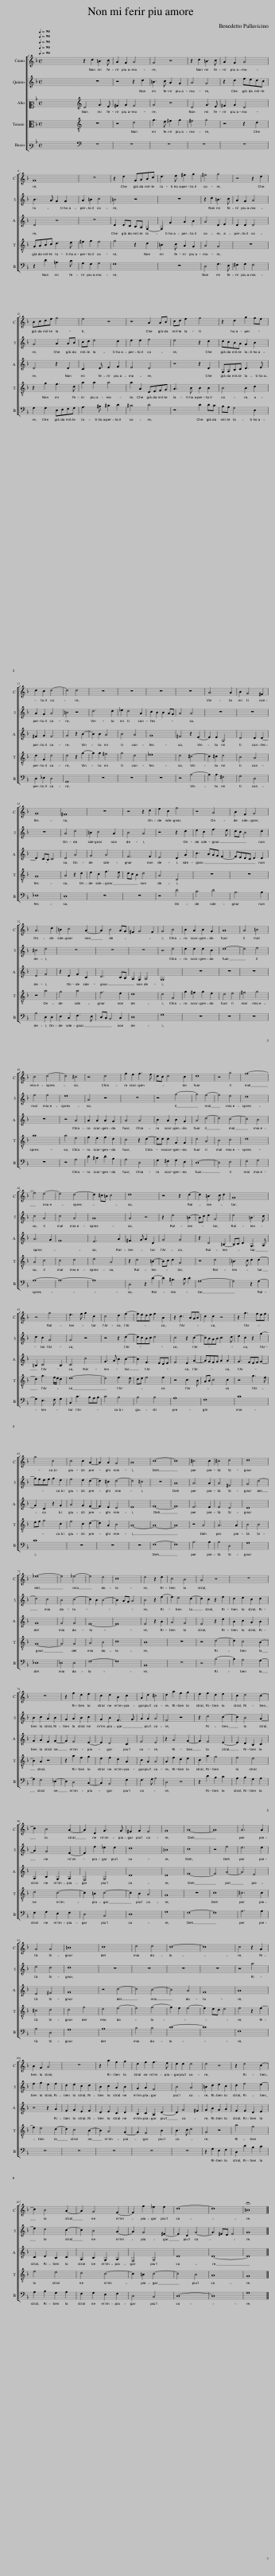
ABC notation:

X:1
%%score [ 1 2 3 4 5 ]
L:1/8
Q:1/4=90
M:4/4
I:linebreak $
K:F
V:1 treble
V:2 treble
V:3 alto2
V:4 alto
V:5 bass3
V:1
 x8 | x8 | z2 d2 =B3 c | A2 G2 A4 | G4 z4 | %5
 z2 d2 =B3 c | A2 G2 A4 |$ G8 | z8 | z2 d2 GABc | %10
 d3 e ^f2 g2 | ^f4 g4 | z4 z2 d2 |$ Bcde f4 | e4 z4 | %15
 z4 A2 AB | cd e2 f4 | z2 d2 g2 fe |$ d2 c2 d4- | d4 d4 | %20
 z8 | z8 | z8 | z8 | A6 A2 | %25
 B2 G4 ^F2 |$ G8 | ^F8 | z8 | z4 z2 d2 | %30
 e2 c2 f4 | z4 A4 | B2 F2 G4 |$ A6 d2 | =B2 c4 A2- | %35
 A2 B4 AG | ^F2 G4 F2 | G4 B4 | B2 A2 B2 G2 | A8 | %40
 A4 =B4 |$ c4 d4- | d4 ^c4 | z4 d4 | f2 e2 f3 e | %45
 dc d4 c2 | d8 | z4 g4 | f8- |$ f4 e4- | %50
 e4 d4- | d2 ^c=B c4 | d8 | z4 z2 d2- | d2 =B3 c d2 | %55
 G8 |$ z4 g4 | e3 f g2 c2 | c4 d2 f2- | fede f2 B2 | %60
 z2 c3 BAB | c2 c2 z4 | z2 g3 fef |$ g4 c4 | c4 c2 A2- | %65
 A2 A2 G4 | A8 | c8- | c8 | ^c6 c2 | %70
 ^c4 d4 | d8 |$ _e8- | e4 _e4- | e4 d4 | %75
 c8 | d4 z2 d2 | c4 B4 | A4 z4 | z8 |$ %80
 z8 | z2 f2 d2 e2 | c2 d2 B2 c2 | A2 d2 ^c4 | d2 a2 f2 g2 | %85
 e2 f2 d2 e2 | c2 d4 c2- |$ c2 B4 A2- | A2 D2 G3 G | ^F2 G2 F4 | %90
 G8 | A8- | A8 | A6 A2 |$ A4 A4 | %95
 =B8 | c8 | d4 d4 | c8- | c8 | %100
 c4 z2 A2 |$ B2 G2 A4 | z8 | z2 a2 f2 g2 | d2 f2 f3 e | %105
 d2 d2 d4 | d4 z4 | z2 d4 c2- |$ c2 B4 A2- | A2 G4 F2- | %110
 F2 f2 _e2 e2 | d8- | d8 | !fermata!=B8 |] %114
V:2
 x8 | x8 | z8 | z4 z2 d2 | =B3 c A2 G2 | %5
 A4 G4 | z2 d2 fedc |$ B3 A G2 G2 | A2 =B2 c4 | =B4 z4 | %10
 z8 | z2 d2 =B3 c | A2 G2 A4 |$ G4 A2 AB | cd e4 d2 | %15
 e2 e2 f4 | e4 z2 d2 | dcBA G2 B2 |$ A2 G2 A4 | =B4 z4 | %20
 d6 d2 | _e2 d4 A2 | c2 B2 B2 AG | A4 A4 | z8 | %25
 z8 |$ z8 | A4 d4 | =B2 c4 A2 | B4 A4 | %30
 z4 z2 d2 | e2 c2 f3 e | dc B4 d2 |$ ^c4 d4 | z8 | %35
 z8 | z8 | z4 d4 | d2 d2 d2 c2 | d8- | %40
 d4 e4 |$ f4 f4 | e8 | A4 z4 | z8 | %45
 z4 g4- | g4 f4- | f4 e4 | d8 |$ c4 A4 | %50
 c4 A4 | A8 | A4 z4 | z2 d4 =B2- | Bc d2 G4 | %55
 d4 =B3 c |$ d2 c2 G4 | G4 z4 | z4 z2 d2- | dcBc d4 | %60
 c4 z2 c2- | cBAB c3 d | e2 c2 z2 g2- |$ gfef g2 e2 | f4 e2 d2- | %65
 d2 ^c2 d4- | d4 ^c4 | z8 | A8 | A6 A2 | %70
 A4 ^F4 | G4 d4- |$ d4 c4 | B4 c4- | c2 B2 B4- | %75
 B2 AG A4 | B4 z2 f2- | f2 e4 d2- | d2 c2 z2 f2 | d2 e2 c2 d2 |$ %80
 B2 c2 A2 B2 | G2 A2 B2 c2 | G2 B2 F3 G | A2 A2 A4 | F4 z4 | %85
 z2 d4 c2- | c2 B4 A2- |$ A2 G4 F2- | F2 f2 _e2 e2 | d8 | %90
 =B8 | c8 | z4 f4 | e6 e2 |$ e4 d4 | %95
 d8 | z8 | z8 | z8 | z8 | %100
 z4 a4 |$ f2 g2 e2 f2 | d2 e2 c2 d2 | B2 c2 A2 B2 | G2 A2 F4 | %105
 B4 A4 | =B2 d2 e2 c2 | d2 f4 e2- |$ e2 d4 c2- | c2 B4 A2- | %110
 A2 G4 ^F2- | F2 D2 G4- | G2 ^FE F4 | G8 |] %114
V:3
 x8 | x8 | D4 G3 E | ^F2 G2 F4 | G4 z4 | %5
 D4 G3 E | ^F2 G2 D4 |$ D4 z4 | z8 | D2 DC B,A, G,2- | %10
 G,2 G2 A2 B2 | A4 D2 E2 | D2 D2 D4 |$ D4 z2 D2 | C3 D E2 F2 | %15
 E4 D4 | z4 z2 D2 | G,A,B,C D3 E |$ ^F2 G2 F4 | G4 z2 B2- | %20
 B2 B2 A4 | B4 A4 | G8 | ^F4 z2 E2- | E2 E2 A,4 | %25
 D4 D2 D2- |$ D2 CB, C4 | D4 A4 | G4 A4 | F6 F2 | %30
 E4 D2 A2 | c3 BAG F2- | FEDC D2 D2 |$ E4 F4 | z2 E2 F2 C2 | %35
 D6 CB, | A,2 G,2 A,4 | G,8 | z8 | z8 | %40
 z8 |$ z8 | z4 A4 | A2 A2 A2 G2 | A4 A4 | %45
 B2 A2 B2 G2 | A4 d4- | d4 c4- | c4 B4 |$ A6 G2 | %50
 F8 | E6 A2 | ^F3 G A2 D2 | G4 G4 | z2 D4 =B,2- | %55
 B,C D2 G,3 A, |$ =B,2 C4 B,2 | C4 c4 | G3 A B2 B2- | B2 F3 EDE | %60
 F4 E2 A2- | AGFG A2 A2 | G3 FEF G2- |$ G2 C2 z2 G2 | A4 G2 F2- | %65
 F2 E2 D4 | E8 | F8- | F8 | E6 E2 | %70
 E4 D4 | D8 |$ G8 | G4 G4 | F8- | %75
 F8 | F4 z2 B2 | A4 G4 | F4 z2 d2 | B2 c2 A2 B2 |$ %80
 G2 A2 F2 G2- | G2 F4 E2- | E2 D4 C2 | F4 E4 | z2 A4 G2- | %85
 G2 F4 E2- | E2 D2 B,2 C2 |$ A,2 B,2 G,2 A,2 | F,4 G,4 | D8 | %90
 D8 | F8- | F4 A4- | A4 E4 |$ E4 ^F4 | %95
 G8 | z4 c4- | c4 B4- | B4 A4 | G8 | %100
 A8 |$ z4 z2 A2 | F2 G2 E2 F2 | D2 E2 C2 D2 | B,2 C2 A,2 D2- | %105
 D2 G4 ^F2 | G2 B2 G2 A2 | F2 F2 D2 E2 |$ C2 D2 B,2 C2 | A,2 B,2 G,2 A,2 | %110
 F,4 G,4 | D8 | D8- | D8 |] %114
V:4
 x8 | x8 | z8 | z4 D4 | G3 E ^F2 G2 | %5
 ^F4 G4 | z4 z2 D2 |$ G,A,B,C D3 E | ^F2 G2 F4 | G4 z2 D2 | %10
 =B,3 C A,2 G,2 | A,4 G,4 | z8 |$ z2 G2 F3 D | A2 A2 A4 | %15
 A2 A,2 D,E,F,G, | A,3 B, B,2 B,2 | B,4 B,2 D2 |$ D2 G,2 D4 | D4 z2 G2- | %20
 G2 G2 ^F4 | G4 D4 | _E8 | D4 ^C4- | C2 ^C2 D4 | %25
 B,4 A,4 |$ G,8 | A,4 z2 D2 | E2 C2 F3 E | DC B,2 D4 | %30
 A,4 D,4 | z8 | z8 |$ z4 A4 | G4 A4 | %35
 F6 E2 | D8 | D4 G,4 | G2 ^F2 G2 E2 | D4 E4 | %40
 ^F4 G4 |$ A8 | A4 E4 | F2 E2 F2 D2 | C4 z2 D2- | %45
 DD D2 G,2 G,2 | D4 A,4 | B,4 C4 | D8 |$ A,4 C4 | %50
 C4 D4 | E4 A,4 | z2 D4 =B,2- | B,C D2 G,4 | z4 D4 | %55
 =B,3 C D2 D2- |$ D2 G3 F/E/ D2 | E8- | E4 F3 E | DE F4 F2 | %60
 z4 C3 B, | A,B, C4 C2 | z4 G3 F |$ EF G4 C2 | F4 C2 D2- | %65
 D2 A,2 B,4 | A,8- | A,8- | A,8 | z4 A,4 | %70
 A,6 A,2 | B,4 B,4 |$ G,8- | G,4 G,4 | A,4 B,4 | %75
 C8 | B,8 | z8 | z4 D4- | D2 C4 B,2- |$ %80
 B,2 A,2 z4 | z2 A2 F2 G2 | E2 F2 D2 A,2 | C2 A,2 A,4 | A,2 F2 D2 E2 | %85
 C2 A2 G4 | F4 E4 |$ D4 C4- | C2 =B,2 C4- | C2 B,2 A,4 | %90
 G,8 | z8 | C8 | ^C6 C2 |$ ^C4 D4 | %95
 D4 G4 | E4 F4- | F4 G4- | G2 F2 F4- | F2 ED E4 | %100
 F4 z2 F2- |$ F2 E4 D2- | D2 C4 B,2- | B,2 A,4 G,2- | G,2 F,4 B,2 | %105
 B,3 C D4 | G,4 z4 | A4 G4 |$ F4 E4 | D4 C4- | %110
 C2 =B,2 C4- | C4 B,4 | A,8 | G,8 |] %114
V:5
 x8 | x8 | z8 | z8 | z8 | %5
 z8 | z8 |$ z2 D2 =B,3 C | A,2 G,2 A,4 | G,8 | %10
 z8 | D,4 G,3 E, | ^F,2 G,2 F,4 |$ G,2 G,2 D,E,F,G, | A,3 ^B, ^C2 D2 | %15
 ^C4 D4 | z4 D2 DC | B,A, G,4 D,2 |$ D,2 _E,2 D,4 | G,,8 | %20
 z8 | z8 | z8 | z4 A,4- | A,2 A,2 ^F,4 | %25
 G,4 D,4 |$ _E,8 | D,8 | z8 | z8 | %30
 z4 D4 | C4 D4 | B,6 B,2 |$ A,4 D,2 D,2 | E,2 C,2 F,3 E, | %35
 D,C, B,,4 C,2 | D,8 | G,8 | z8 | z8 | %40
 z8 |$ z8 | z4 A,4 | D2 ^C2 D2 B,2 | A,4 D,4 | %45
 G,2 ^F,2 G,2 E,2 | D,8- | D,4 E,4 | F,4 G,4 |$ A,8- | %50
 A,8- | A,8 | D,4 z2 D2- | D2 ^B,3 C D2 | G,8- | %55
 G,4 z2 G,2- |$ G,2 E,3 F, G,2 | C,2 C3 B,A,B, | C4 B,4 | B,4 B,4 | %60
 A,8 | F,8 | C8 |$ C8 | z8 | %65
 z8 | z8 | F,8- | F,8 | A,6 A,2 | %70
 A,4 D,4 | G,8 |$ _E,8 | _E,4 E,4 | F,8- | %75
 F,8 | B,,8 | z8 | z4 B,4- | B,2 A,4 G,2- |$ %80
 G,2 F,4 _E,2- | E,2 D,4 C,2- | C,2 B,,4 F,2 | F,3 G, A,4 | D,4 z4 | %85
 z2 D2 B,2 C2 | A,2 B,2 G,2 A,2 |$ F,2 G,2 E,2 F,2 | D,4 C,4 | D,8 | %90
 G,8 | F,8- | F,8 | A,6 A,2 |$ A,4 D,4 | %95
 G,8 | A,8 | B,4 B,4 | C8- | C8 | %100
 F,8 |$ z8 | z8 | z8 | z8 | %105
 z8 | z2 G,2 E,2 F,2 | D,2 D2 B,2 C2 |$ A,2 B,2 G,2 A,2 | F,2 G,2 E,2 F,2 | %110
 D,4 C,4 | D,8- | D,8 | G,8 |] %114
